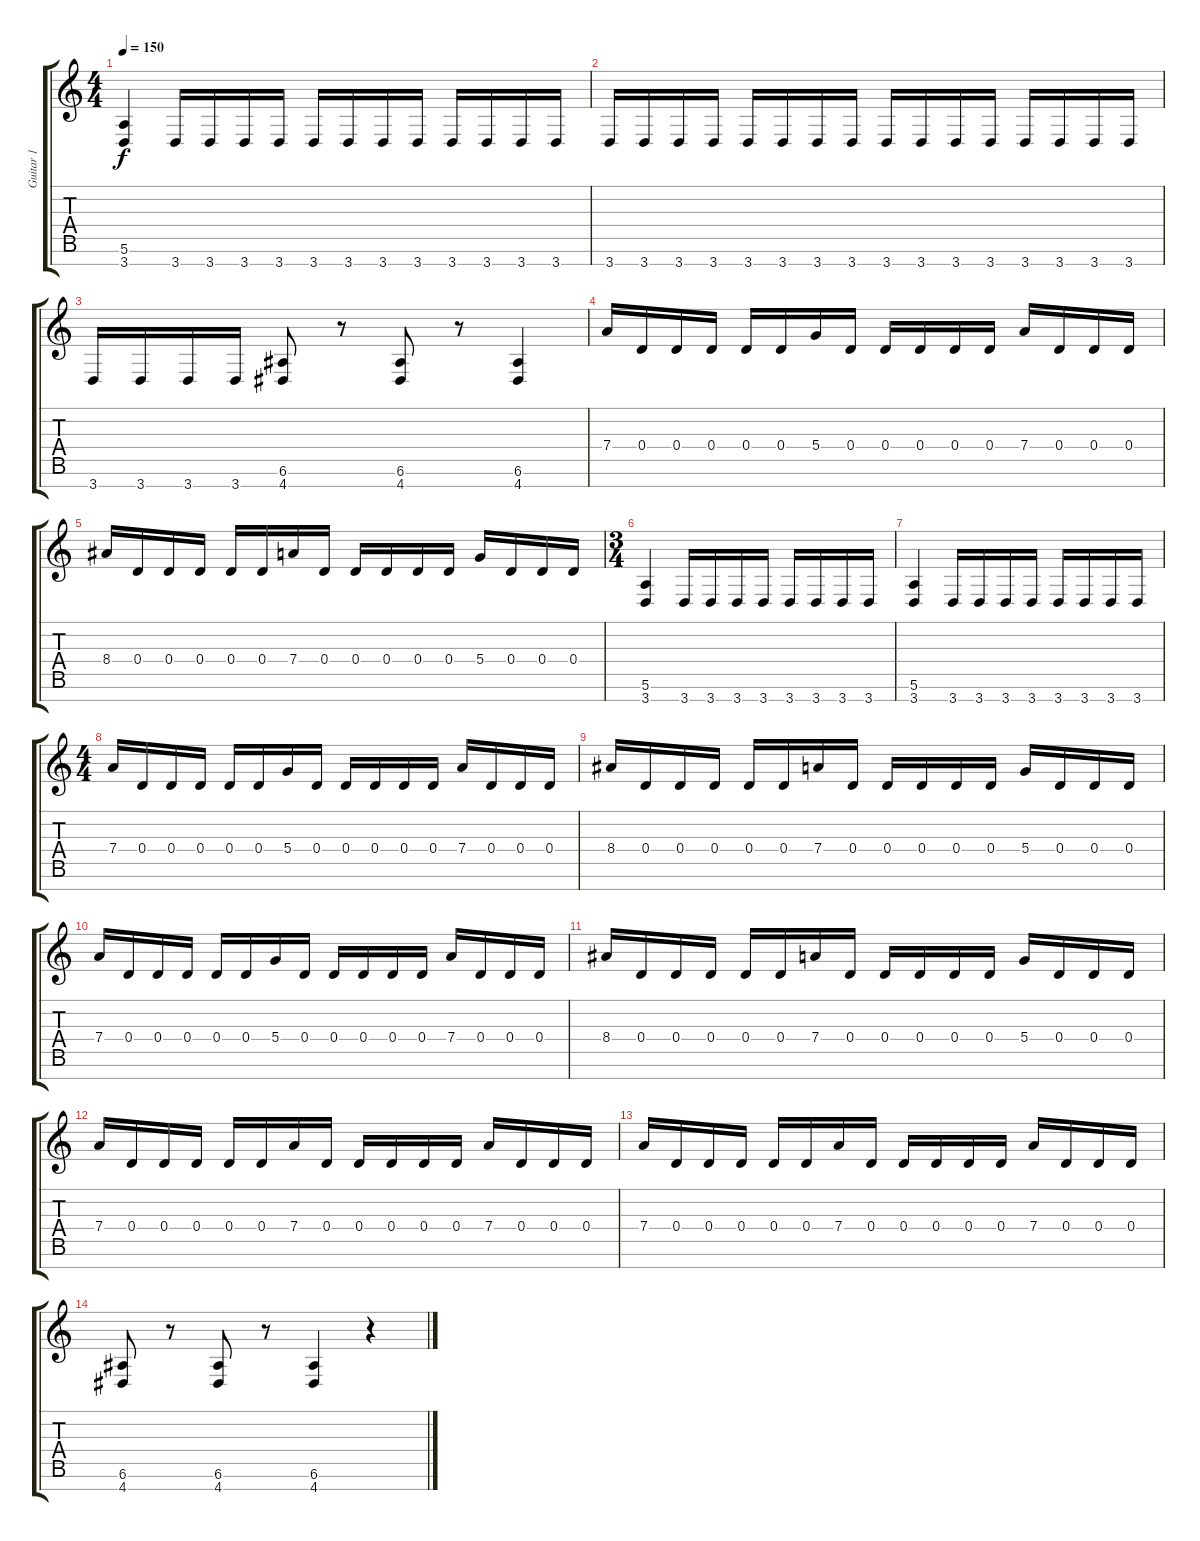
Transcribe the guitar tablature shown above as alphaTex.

\track ("Guitar 1" "Guitar 1") {instrument distortionguitar}
\staff {score tabs}
\tuning (E4 B3 G3 D3 A2 E2 B1) {hide}
\ts (4 4)
\tempo 150
\clef g2
\ks c
(5.6 3.7).4{dy f} 3.7.16 3.7.16 3.7.16 3.7.16 3.7.16 3.7.16 3.7.16 3.7.16 3.7.16 3.7.16 3.7.16 3.7.16 |
3.7.16 3.7.16 3.7.16 3.7.16 3.7.16 3.7.16 3.7.16 3.7.16 3.7.16 3.7.16 3.7.16 3.7.16 3.7.16 3.7.16 3.7.16 3.7.16 |
3.7.16 3.7.16 3.7.16 3.7.16 (6.6 4.7).8 r.8 (6.6 4.7).8 r.8 (6.6 4.7).4 |
7.4.16 0.4.16 0.4.16 0.4.16 0.4.16 0.4.16 5.4.16 0.4.16 0.4.16 0.4.16 0.4.16 0.4.16 7.4.16 0.4.16 0.4.16 0.4.16 |
8.4.16 0.4.16 0.4.16 0.4.16 0.4.16 0.4.16 7.4.16 0.4.16 0.4.16 0.4.16 0.4.16 0.4.16 5.4.16 0.4.16 0.4.16 0.4.16 |
\ts (3 4)
(5.6 3.7).4 3.7.16 3.7.16 3.7.16 3.7.16 3.7.16 3.7.16 3.7.16 3.7.16 |
(5.6 3.7).4 3.7.16 3.7.16 3.7.16 3.7.16 3.7.16 3.7.16 3.7.16 3.7.16 |
\ts (4 4)
7.4.16 0.4.16 0.4.16 0.4.16 0.4.16 0.4.16 5.4.16 0.4.16 0.4.16 0.4.16 0.4.16 0.4.16 7.4.16 0.4.16 0.4.16 0.4.16 |
8.4.16 0.4.16 0.4.16 0.4.16 0.4.16 0.4.16 7.4.16 0.4.16 0.4.16 0.4.16 0.4.16 0.4.16 5.4.16 0.4.16 0.4.16 0.4.16 |
7.4.16 0.4.16 0.4.16 0.4.16 0.4.16 0.4.16 5.4.16 0.4.16 0.4.16 0.4.16 0.4.16 0.4.16 7.4.16 0.4.16 0.4.16 0.4.16 |
8.4.16 0.4.16 0.4.16 0.4.16 0.4.16 0.4.16 7.4.16 0.4.16 0.4.16 0.4.16 0.4.16 0.4.16 5.4.16 0.4.16 0.4.16 0.4.16 |
7.4.16 0.4.16 0.4.16 0.4.16 0.4.16 0.4.16 7.4.16 0.4.16 0.4.16 0.4.16 0.4.16 0.4.16 7.4.16 0.4.16 0.4.16 0.4.16 |
7.4.16 0.4.16 0.4.16 0.4.16 0.4.16 0.4.16 7.4.16 0.4.16 0.4.16 0.4.16 0.4.16 0.4.16 7.4.16 0.4.16 0.4.16 0.4.16 |
(6.6 4.7).8 r.8 (6.6 4.7).8 r.8 (6.6 4.7).4 r.4
